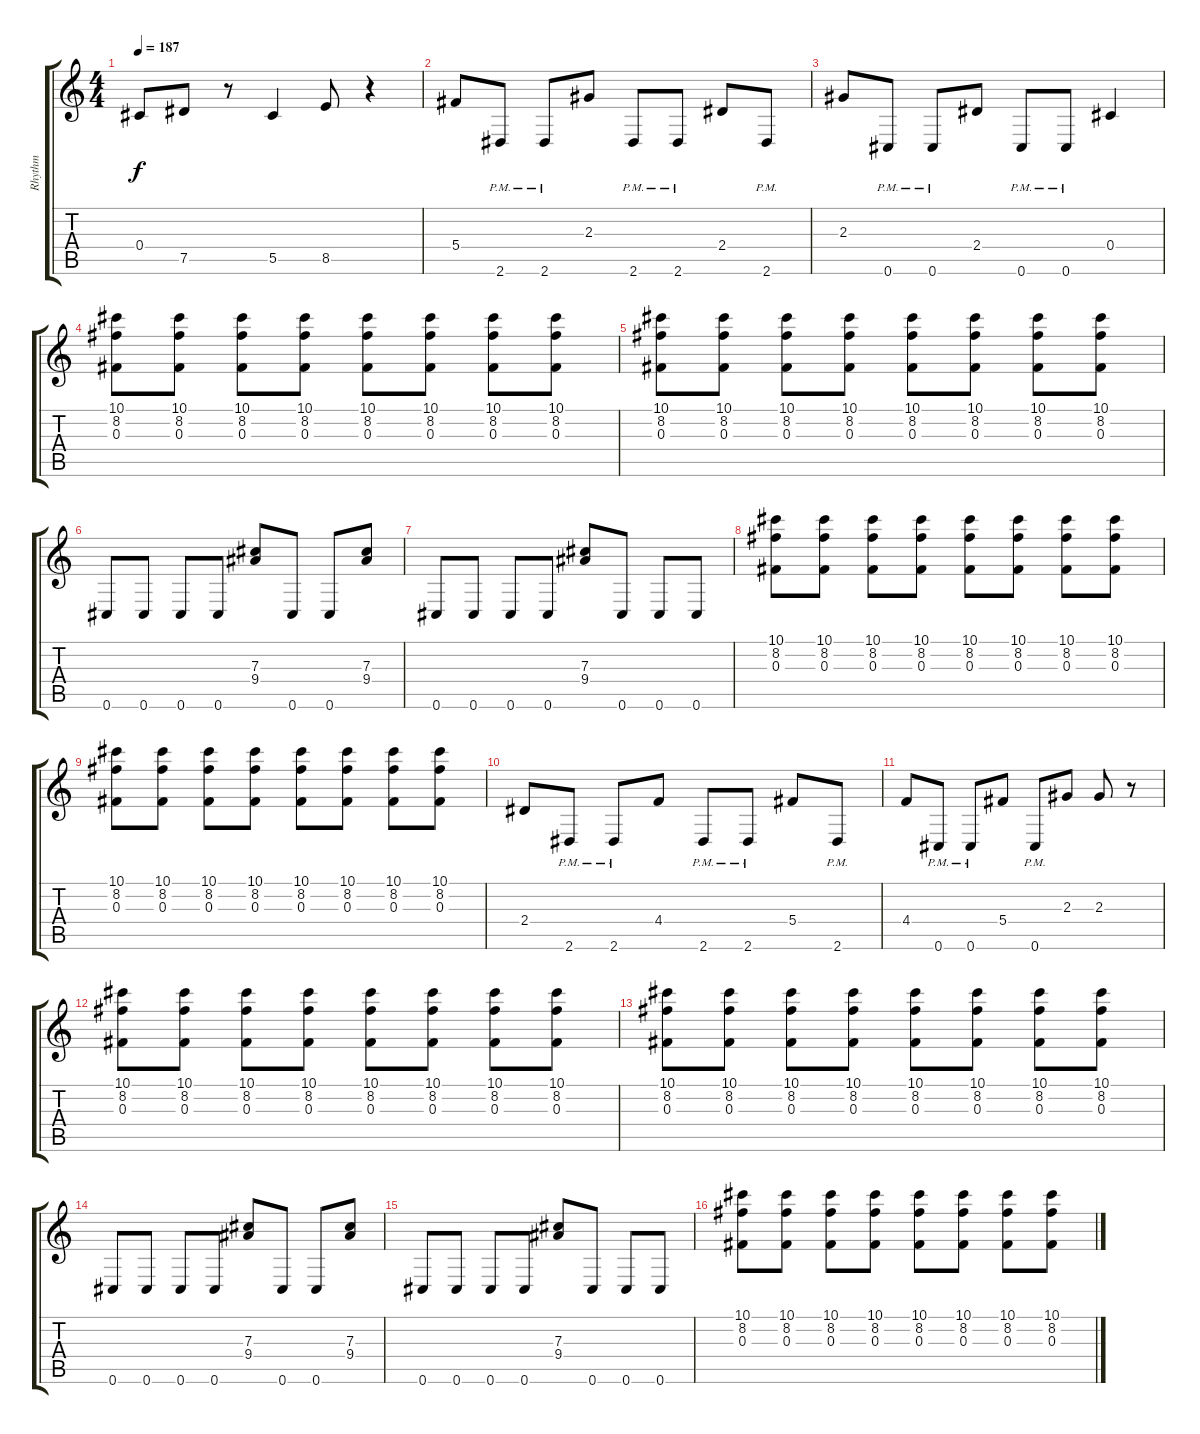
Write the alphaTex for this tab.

\track ("Rhythm" "Rhythm") {instrument distortionguitar}
\staff {score tabs}
\tuning (Eb4 Bb3 Gb3 Db3 Ab2 Db2) {hide}
\ts (4 4)
\tempo 187
\clef g2
\ks c
0.4.8{dy f} 7.5.8 r.8 5.5.4 8.5.8 r.4 |
5.4.8 2.6{pm}.8 2.6{pm}.8 2.3.8 2.6{pm}.8 2.6{pm}.8 2.4.8 2.6{pm}.8 |
2.3.8 0.6{pm}.8 0.6{pm}.8 2.4.8 0.6{pm}.8 0.6{pm}.8 0.4.4 |
(10.1 8.2 0.3).8{volume 9} (10.1 8.2 0.3).8 (10.1 8.2 0.3).8 (10.1 8.2 0.3).8 (10.1 8.2 0.3).8 (10.1 8.2 0.3).8 (10.1 8.2 0.3).8 (10.1 8.2 0.3).8 |
(10.1 8.2 0.3).8 (10.1 8.2 0.3).8 (10.1 8.2 0.3).8 (10.1 8.2 0.3).8 (10.1 8.2 0.3).8 (10.1 8.2 0.3).8 (10.1 8.2 0.3).8 (10.1 8.2 0.3).8 |
0.6.8{volume 12} 0.6.8 0.6.8 0.6.8 (7.3 9.4).8 0.6.8 0.6.8 (7.3 9.4).8 |
0.6.8 0.6.8 0.6.8 0.6.8 (7.3 9.4).8 0.6.8 0.6.8 0.6.8 |
(10.1 8.2 0.3).8{volume 9} (10.1 8.2 0.3).8 (10.1 8.2 0.3).8 (10.1 8.2 0.3).8 (10.1 8.2 0.3).8 (10.1 8.2 0.3).8 (10.1 8.2 0.3).8 (10.1 8.2 0.3).8 |
(10.1 8.2 0.3).8 (10.1 8.2 0.3).8 (10.1 8.2 0.3).8 (10.1 8.2 0.3).8 (10.1 8.2 0.3).8 (10.1 8.2 0.3).8 (10.1 8.2 0.3).8 (10.1 8.2 0.3).8 |
2.4.8 2.6{pm}.8 2.6{pm}.8 4.4.8 2.6{pm}.8 2.6{pm}.8 5.4.8 2.6{pm}.8 |
4.4.8 0.6{pm}.8 0.6{pm}.8 5.4.8 0.6{pm}.8 2.3.8 2.3.8 r.8 |
(10.1 8.2 0.3).8{volume 9} (10.1 8.2 0.3).8 (10.1 8.2 0.3).8 (10.1 8.2 0.3).8 (10.1 8.2 0.3).8 (10.1 8.2 0.3).8 (10.1 8.2 0.3).8 (10.1 8.2 0.3).8 |
(10.1 8.2 0.3).8 (10.1 8.2 0.3).8 (10.1 8.2 0.3).8 (10.1 8.2 0.3).8 (10.1 8.2 0.3).8 (10.1 8.2 0.3).8 (10.1 8.2 0.3).8 (10.1 8.2 0.3).8 |
0.6.8{volume 12} 0.6.8 0.6.8 0.6.8 (7.3 9.4).8 0.6.8 0.6.8 (7.3 9.4).8 |
0.6.8 0.6.8 0.6.8 0.6.8 (7.3 9.4).8 0.6.8 0.6.8 0.6.8 |
(10.1 8.2 0.3).8{volume 9} (10.1 8.2 0.3).8 (10.1 8.2 0.3).8 (10.1 8.2 0.3).8 (10.1 8.2 0.3).8 (10.1 8.2 0.3).8 (10.1 8.2 0.3).8 (10.1 8.2 0.3).8
